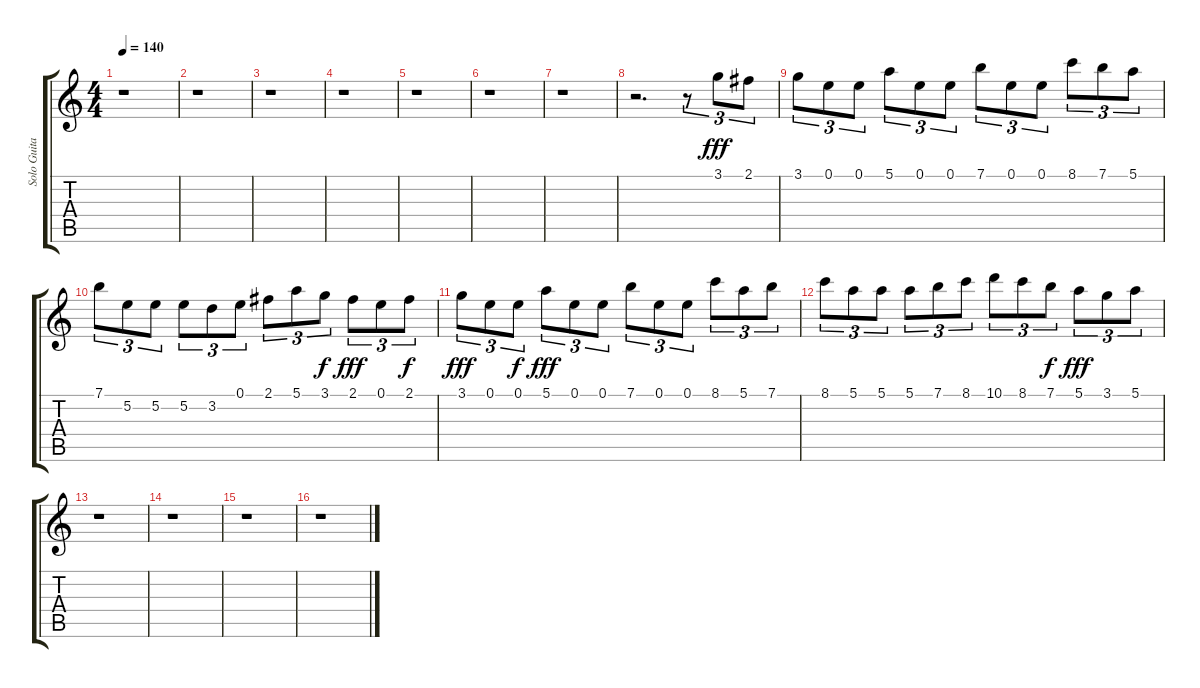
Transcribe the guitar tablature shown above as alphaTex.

\track ("Solo Guitar" "Solo Guita") {solo instrument distortionguitar}
\staff {score tabs}
\tuning (E4 B3 G3 D3 A2 E2) {hide}
\ts (4 4)
\tempo 140
\clef g2
\ks c
r.1{dy fff} |
r.1 |
r.1 |
r.1 |
r.1 |
r.1 |
r.1 |
r.2{d} r.8{tu (3 2)} 3.1.8{tu (3 2)} 2.1.8{tu (3 2)} |
3.1.8{tu (3 2)} 0.1.8{tu (3 2)} 0.1.8{tu (3 2)} 5.1.8{tu (3 2)} 0.1.8{tu (3 2)} 0.1.8{tu (3 2)} 7.1.8{tu (3 2)} 0.1.8{tu (3 2)} 0.1.8{tu (3 2)} 8.1.8{tu (3 2)} 7.1.8{tu (3 2)} 5.1.8{tu (3 2)} |
7.1.8{tu (3 2)} 5.2.8{tu (3 2)} 5.2.8{tu (3 2)} 5.2.8{tu (3 2)} 3.2.8{tu (3 2)} 0.1.8{tu (3 2)} 2.1.8{tu (3 2)} 5.1.8{tu (3 2)} 3.1.8{tu (3 2) dy f} 2.1.8{tu (3 2) dy fff} 0.1.8{tu (3 2)} 2.1.8{tu (3 2) dy f} |
3.1.8{tu (3 2) dy fff} 0.1.8{tu (3 2)} 0.1.8{tu (3 2) dy f} 5.1.8{tu (3 2) dy fff} 0.1.8{tu (3 2)} 0.1.8{tu (3 2)} 7.1.8{tu (3 2)} 0.1.8{tu (3 2)} 0.1.8{tu (3 2)} 8.1.8{tu (3 2)} 5.1.8{tu (3 2)} 7.1.8{tu (3 2)} |
8.1.8{tu (3 2)} 5.1.8{tu (3 2)} 5.1.8{tu (3 2)} 5.1.8{tu (3 2)} 7.1.8{tu (3 2)} 8.1.8{tu (3 2)} 10.1.8{tu (3 2)} 8.1.8{tu (3 2)} 7.1.8{tu (3 2) dy f} 5.1.8{tu (3 2) dy fff} 3.1.8{tu (3 2)} 5.1.8{tu (3 2)} |
r.1 |
r.1 |
r.1 |
r.1
